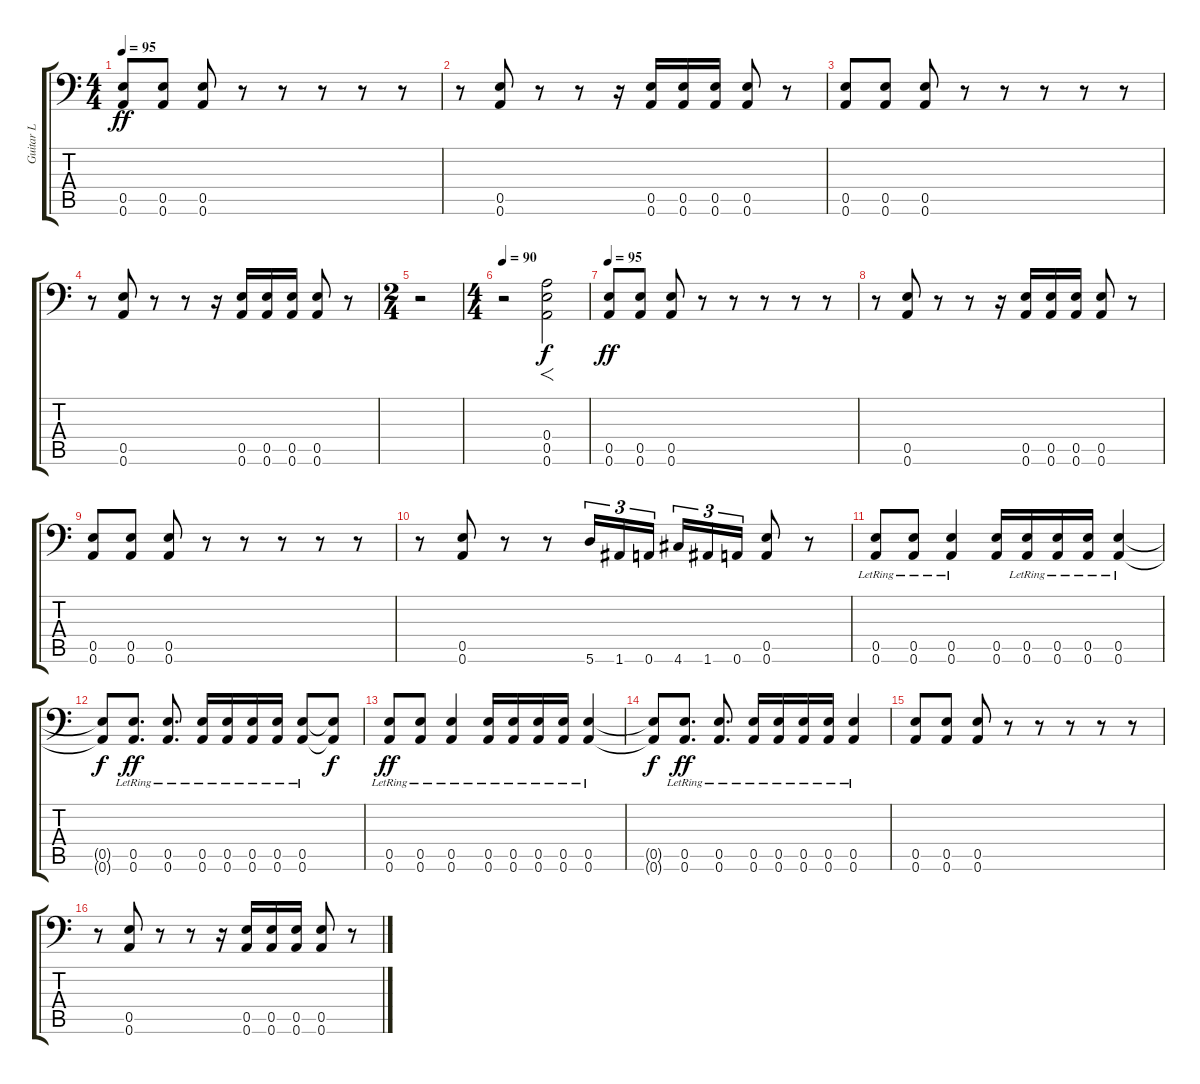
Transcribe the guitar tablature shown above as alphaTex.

\track ("Guitar L" "Guitar L") {instrument overdrivenguitar}
\staff {score tabs}
\tuning (B3 Gb3 D3 A2 E2 A1) {hide}
\ts (4 4)
\tempo 95
\clef f4
\ks c
(0.5 0.6).8{dy ff} (0.5 0.6).8 (0.5 0.6).8 r.8 r.8 r.8 r.8 r.8 |
r.8 (0.5 0.6).8 r.8 r.8 r.16 (0.5 0.6).16 (0.5 0.6).16 (0.5 0.6).16 (0.5 0.6).8 r.8 |
(0.5 0.6).8 (0.5 0.6).8 (0.5 0.6).8 r.8 r.8 r.8 r.8 r.8 |
r.8 (0.5 0.6).8 r.8 r.8 r.16 (0.5 0.6).16 (0.5 0.6).16 (0.5 0.6).16 (0.5 0.6).8 r.8 |
\ts (2 4)
r.2 |
\ts (4 4)
\tempo 90
r.2 (0.4 0.5 0.6).2{f dy f} |
\tempo 95
(0.5 0.6).8{dy ff} (0.5 0.6).8 (0.5 0.6).8 r.8 r.8 r.8 r.8 r.8 |
r.8 (0.5 0.6).8 r.8 r.8 r.16 (0.5 0.6).16 (0.5 0.6).16 (0.5 0.6).16 (0.5 0.6).8 r.8 |
(0.5 0.6).8 (0.5 0.6).8 (0.5 0.6).8 r.8 r.8 r.8 r.8 r.8 |
r.8 (0.5 0.6).8 r.8 r.8 5.6.16{tu (3 2)} 1.6.16{tu (3 2)} 0.6.16{tu (3 2) beam splitsecondary} 4.6.16{tu (3 2)} 1.6.16{tu (3 2)} 0.6.16{tu (3 2)} (0.5 0.6).8 r.8 |
(0.5{lr} 0.6{lr}).8 (0.5{lr} 0.6{lr}).8 (0.5{lr} 0.6{lr}).4 (0.5 0.6).16 (0.5{lr} 0.6{lr}).16 (0.5{lr} 0.6{lr}).16 (0.5{lr} 0.6{lr}).16 (0.5{lr} 0.6{lr}).4 |
(0.5{t} 0.6{t}).8{dy f} (0.5{lr} 0.6{lr}).8{d dy ff} (0.5{lr} 0.6{lr}).8{d} (0.5{lr} 0.6{lr}).16 (0.5{lr} 0.6{lr}).16 (0.5{lr} 0.6{lr}).16 (0.5{lr} 0.6{lr}).16 (0.5{lr} 0.6{lr}).8 (0.5{t} 0.6{t}).8{dy f} |
(0.5{lr} 0.6{lr}).8{dy ff} (0.5{lr} 0.6{lr}).8 (0.5{lr} 0.6{lr}).4 (0.5{lr} 0.6{lr}).16 (0.5{lr} 0.6{lr}).16 (0.5{lr} 0.6{lr}).16 (0.5{lr} 0.6{lr}).16 (0.5{lr} 0.6{lr}).4 |
(0.5{t} 0.6{t}).8{dy f} (0.5{lr} 0.6{lr}).8{d dy ff} (0.5{lr} 0.6{lr}).8{d} (0.5{lr} 0.6{lr}).16 (0.5{lr} 0.6{lr}).16 (0.5{lr} 0.6{lr}).16 (0.5{lr} 0.6{lr}).16 (0.5{lr} 0.6{lr}).4 |
(0.5 0.6).8 (0.5 0.6).8 (0.5 0.6).8 r.8 r.8 r.8 r.8 r.8 |
r.8 (0.5 0.6).8 r.8 r.8 r.16 (0.5 0.6).16 (0.5 0.6).16 (0.5 0.6).16 (0.5 0.6).8 r.8
